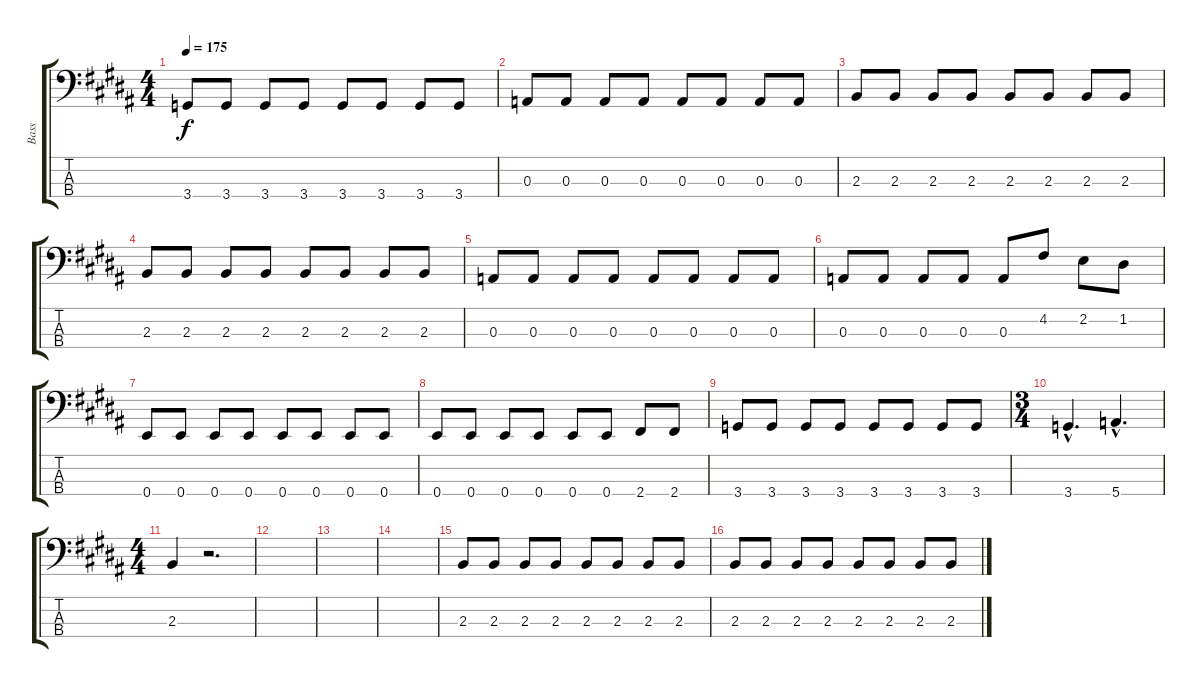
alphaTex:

\track ("Bass" "Bass") {instrument electricbassfinger}
\staff {score tabs}
\tuning (G2 D2 A1 E1) {hide}
\ts (4 4)
\tempo 175
\clef f4
\ks b
3.4.8{dy f} 3.4.8 3.4.8 3.4.8 3.4.8 3.4.8 3.4.8 3.4.8 |
0.3.8 0.3.8 0.3.8 0.3.8 0.3.8 0.3.8 0.3.8 0.3.8 |
2.3.8 2.3.8 2.3.8 2.3.8 2.3.8 2.3.8 2.3.8 2.3.8 |
2.3.8 2.3.8 2.3.8 2.3.8 2.3.8 2.3.8 2.3.8 2.3.8 |
0.3.8 0.3.8 0.3.8 0.3.8 0.3.8 0.3.8 0.3.8 0.3.8 |
0.3.8 0.3.8 0.3.8 0.3.8 0.3.8 4.2.8 2.2.8 1.2.8 |
0.4.8 0.4.8 0.4.8 0.4.8 0.4.8 0.4.8 0.4.8 0.4.8 |
0.4.8 0.4.8 0.4.8 0.4.8 0.4.8 0.4.8 2.4.8 2.4.8 |
3.4.8 3.4.8 3.4.8 3.4.8 3.4.8 3.4.8 3.4.8 3.4.8 |
\ts (3 4)
3.4{hac}.4{d} 5.4{hac}.4{d} |
\ts (4 4)
2.3.4 r.2{d} |
|
|
|
2.3.8 2.3.8 2.3.8 2.3.8 2.3.8 2.3.8 2.3.8 2.3.8 |
2.3.8 2.3.8 2.3.8 2.3.8 2.3.8 2.3.8 2.3.8 2.3.8
